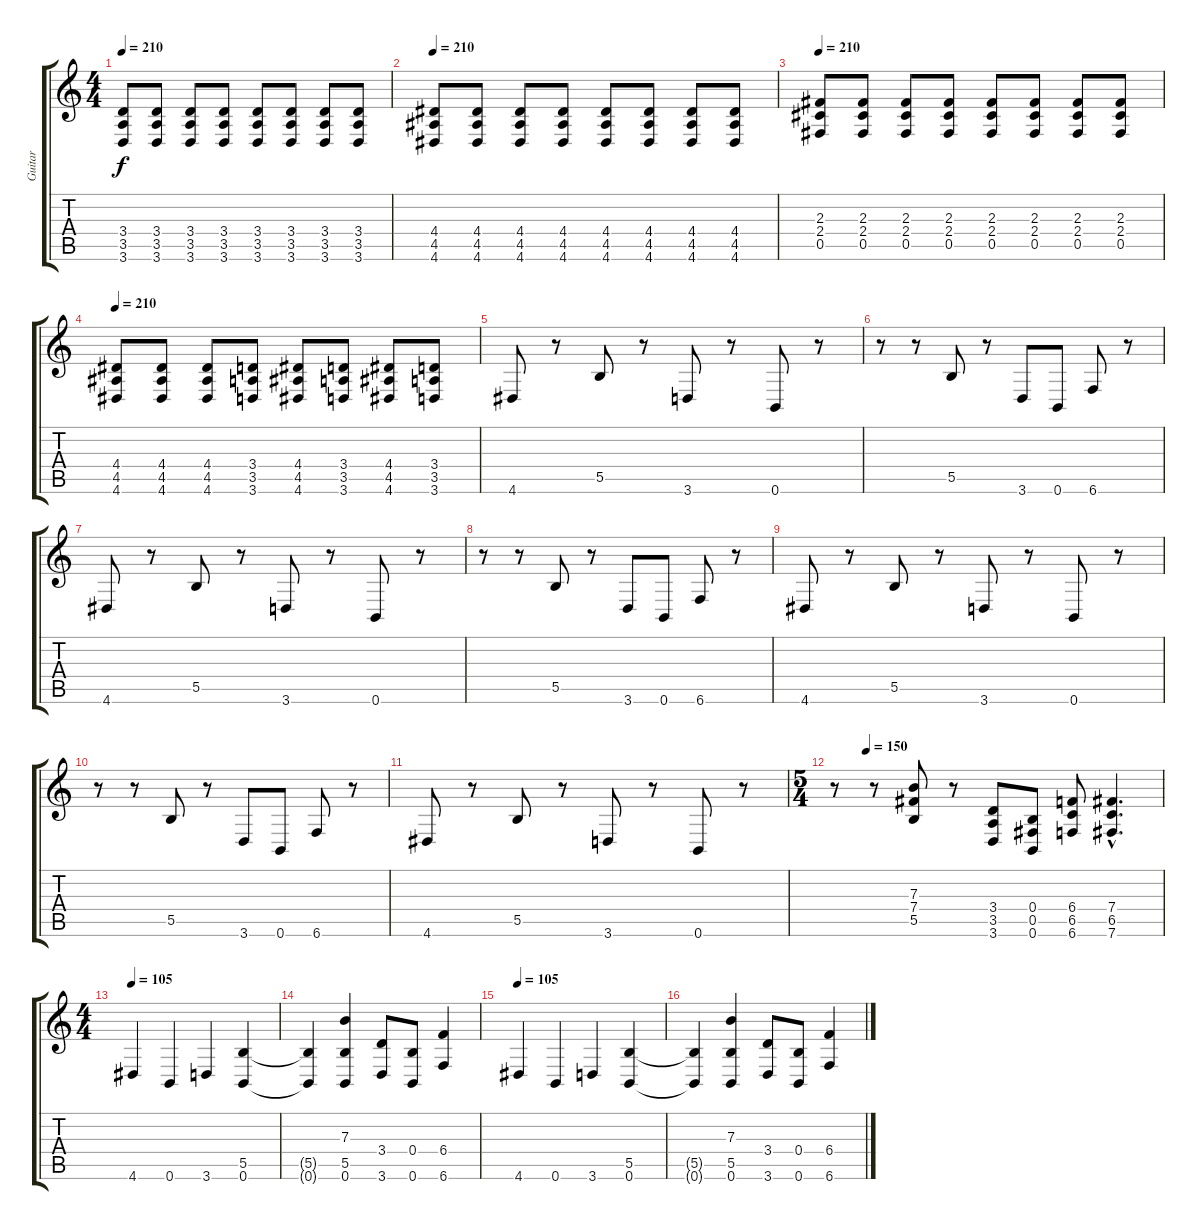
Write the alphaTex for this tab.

\track ("Guitar" "Guitar") {instrument distortionguitar}
\staff {score tabs}
\tuning (Db4 Ab3 E3 B2 Gb2 B1) {hide}
\ts (4 4)
\tempo 210
\clef g2
\ks c
(3.4 3.5 3.6).8{dy f} (3.4 3.5 3.6).8 (3.4 3.5 3.6).8 (3.4 3.5 3.6).8 (3.4 3.5 3.6).8 (3.4 3.5 3.6).8 (3.4 3.5 3.6).8 (3.4 3.5 3.6).8 |
\tempo 210
(4.4 4.5 4.6).8 (4.4 4.5 4.6).8 (4.4 4.5 4.6).8 (4.4 4.5 4.6).8 (4.4 4.5 4.6).8 (4.4 4.5 4.6).8 (4.4 4.5 4.6).8 (4.4 4.5 4.6).8 |
\tempo 210
(2.3 2.4 0.5).8 (2.3 2.4 0.5).8 (2.3 2.4 0.5).8 (2.3 2.4 0.5).8 (2.3 2.4 0.5).8 (2.3 2.4 0.5).8 (2.3 2.4 0.5).8 (2.3 2.4 0.5).8 |
\tempo 210
(4.4 4.5 4.6).8 (4.4 4.5 4.6).8 (4.4 4.5 4.6).8 (3.4 3.5 3.6).8 (4.4 4.5 4.6).8 (3.4 3.5 3.6).8 (4.4 4.5 4.6).8 (3.4 3.5 3.6).8 |
4.6.8 r.8 5.5.8 r.8 3.6.8 r.8 0.6.8 r.8 |
r.8 r.8 5.5.8 r.8 3.6.8 0.6.8 6.6.8 r.8 |
4.6.8 r.8 5.5.8 r.8 3.6.8 r.8 0.6.8 r.8 |
r.8 r.8 5.5.8 r.8 3.6.8 0.6.8 6.6.8 r.8 |
4.6.8 r.8 5.5.8 r.8 3.6.8 r.8 0.6.8 r.8 |
r.8 r.8 5.5.8 r.8 3.6.8 0.6.8 6.6.8 r.8 |
4.6.8 r.8 5.5.8 r.8 3.6.8 r.8 0.6.8 r.8 |
\ts (5 4)
\tempo (150 0.1)
r.8 r.8 (7.3 7.4 5.5).8 r.8 (3.4 3.5 3.6).8 (0.4 0.5 0.6).8 (6.4 6.5 6.6).8 (7.4{hac} 6.5{hac} 7.6{hac}).4{d} |
\ts (4 4)
\tempo 105
4.6.4 0.6.4 3.6.4 (5.5 0.6).4 |
(5.5{t} 0.6{t}).4 (7.3 5.5 0.6).4 (3.4 3.6).8 (0.4 0.6).8 (6.4 6.6).4 |
\tempo 105
4.6.4 0.6.4 3.6.4 (5.5 0.6).4 |
(5.5{t} 0.6{t}).4 (7.3 5.5 0.6).4 (3.4 3.6).8 (0.4 0.6).8 (6.4 6.6).4
